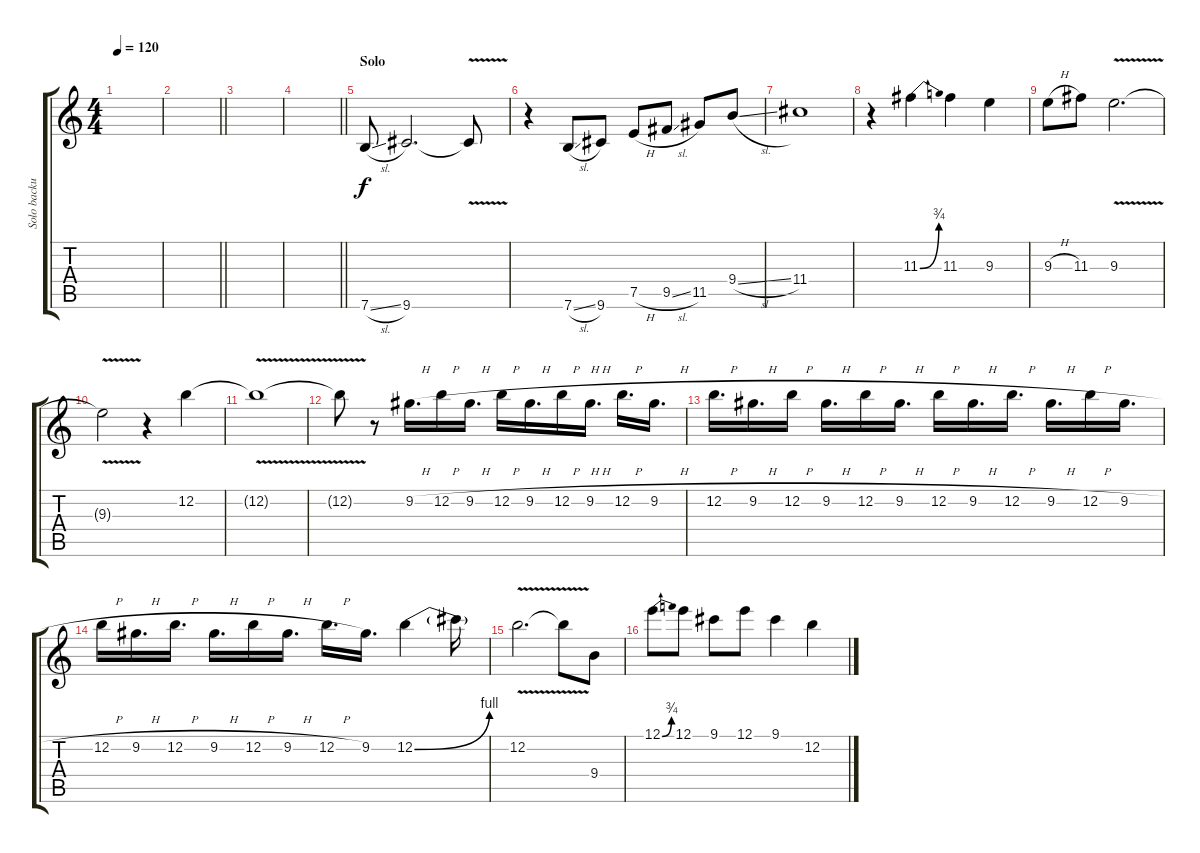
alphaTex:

\track ("Solo backup" "Solo backu") {instrument distortionguitar}
\staff {score tabs}
\tuning (E4 B3 G3 D3 A2 E2) {hide}
\ts (4 4)
\tempo 120
\clef g2
\ks c
|
\barLineRight lightlight
|
|
\barLineRight lightlight
|
\section ("" "Solo")
7.6{sl}.8 9.6.2{d} 9.6{v t}.8 |
r.4 7.6{sl}.8 9.6.8 7.5{h}.8 9.5{sl}.8 11.5.8 9.4{sl}.8 |
11.4.1 |
r.4 11.3{be (bend 0 0 60 3)}.4 11.3.4 9.3.4 |
9.3{h}.8 11.3.8 9.3{v}.2{d} |
9.3{t}.2 r.4 12.2.4 |
12.2{v t}.1 |
12.2{t}.8 r.8 9.2{h}.16{d} 12.2{h}.16 9.2{h}.16{d} 12.2{h}.16 9.2{h}.16{d} 12.2{h}.16 9.2{h}.16{d} 12.2{h}.16{d} 9.2{h}.16{d} |
12.2{h}.16{d} 9.2{h}.16{d} 12.2{h}.16 9.2{h}.16{d} 12.2{h}.16 9.2{h}.16{d} 12.2{h}.16 9.2{h}.16{d} 12.2{h}.16{d} 9.2{h}.16{d} 12.2{h}.16 9.2{h}.16{d} |
12.2{h}.16 9.2{h}.16{d} 12.2{h}.16{d} 9.2{h}.16{d} 12.2{h}.16 9.2{h}.16{d} 12.2{h}.16{d} 9.2.16{d} 12.2{be (bend 0 0 60 4)}.4 12.2{t}.16 |
12.2{v}.2{d} 12.2{t}.8 9.4.8 |
12.1{be (bend 0 0 60 3)}.8 12.1.8 9.1.8 12.1.8 9.1.4 12.2.4
